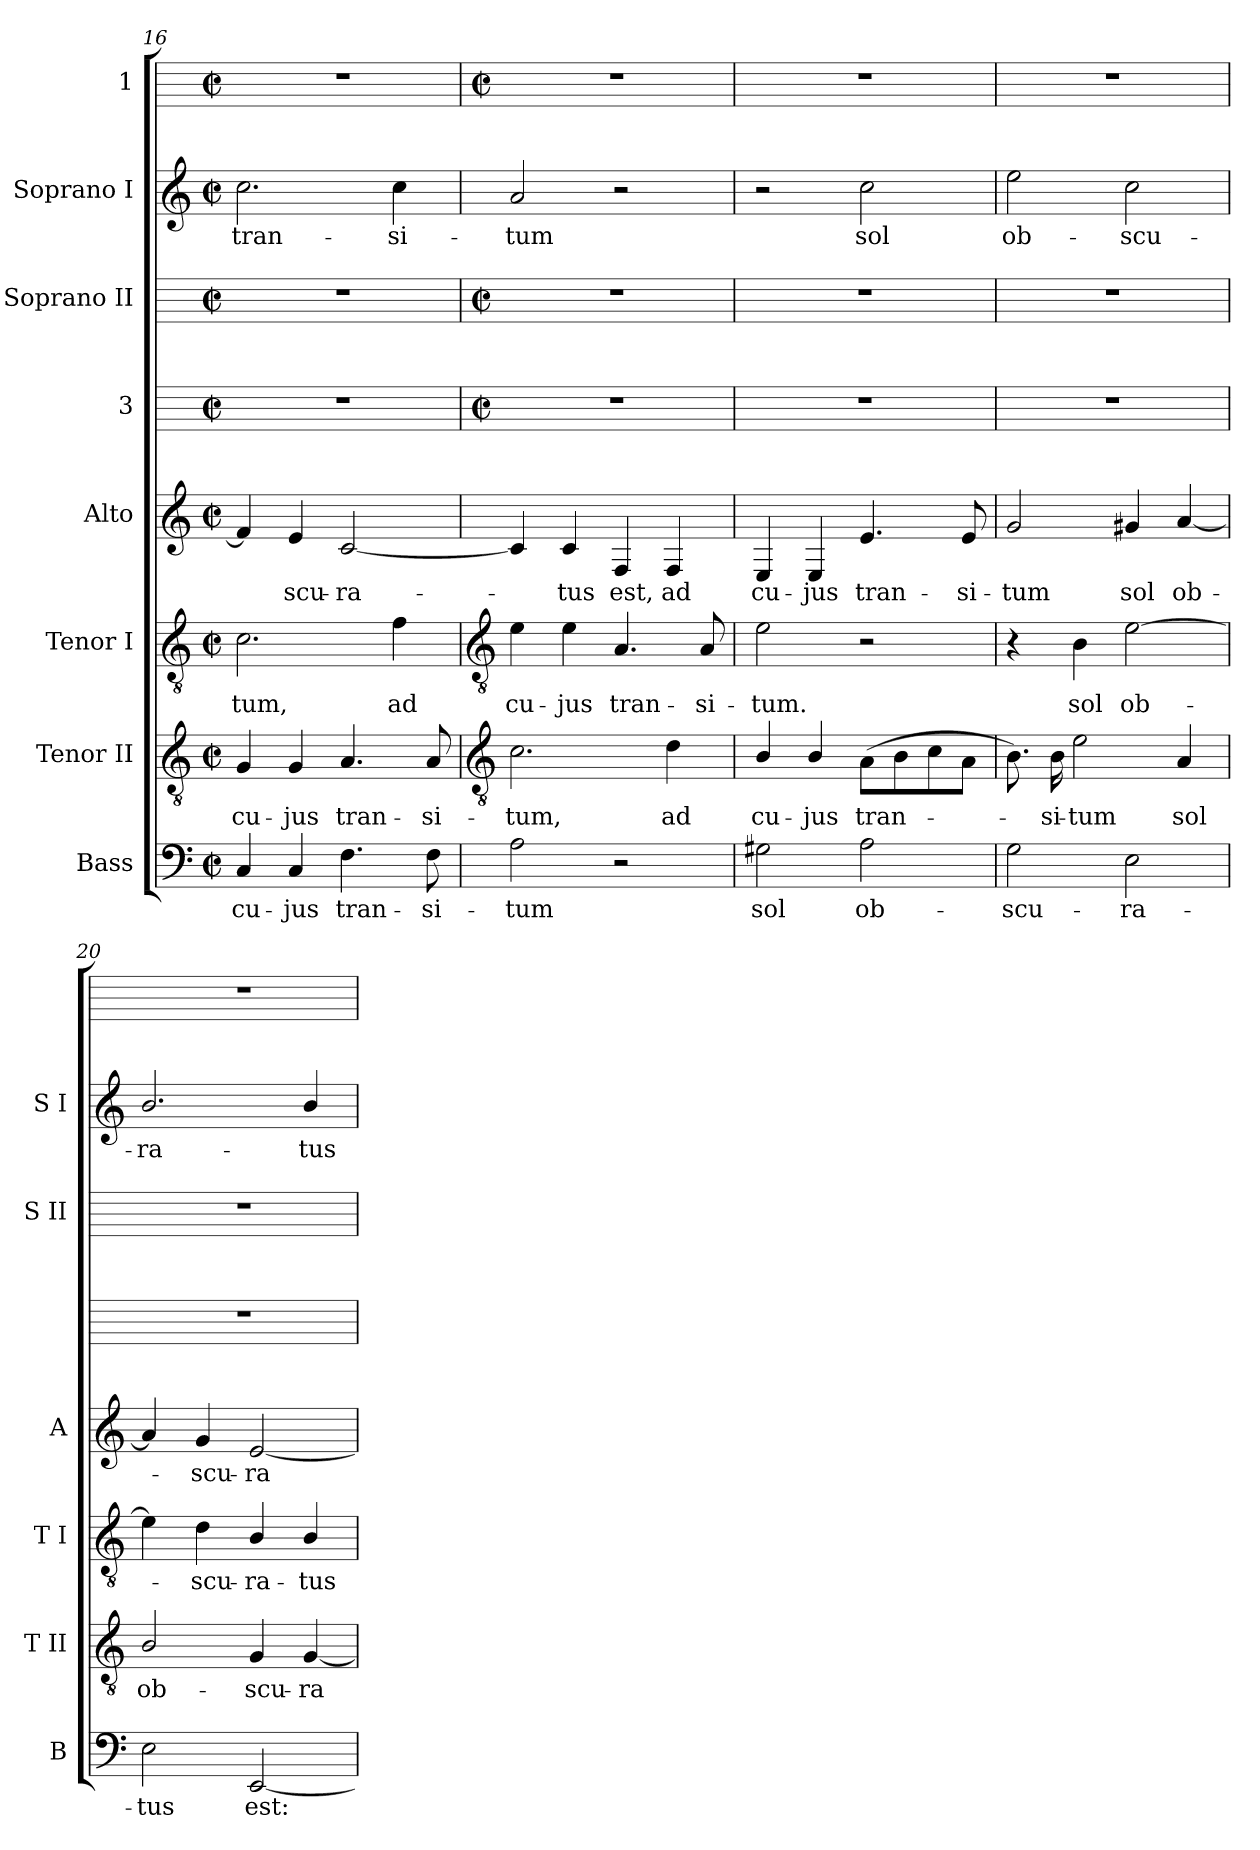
**kern	**text	**kern	**text	**kern	**text	**kern	**text	**kern	**kern	**kern	**text	**kern
*part8	*part8	*part7	*part7	*part6	*part6	*part5	*part5	*part4	*part3	*part2	*part2	*part1
*staff8	*staff8	*staff7	*staff7	*staff6	*staff6	*staff5	*staff5	*staff4	*staff3	*staff2	*staff2	*staff1
*I"Bass	*	*I"Tenor II	*	*I"Tenor I	*	*I"Alto	*	*I"3	*I"Soprano II	*I"Soprano I	*	*I"1
*I'B	*	*I'T II	*	*I'T I	*	*I'A	*	*	*I'S II	*I'S I	*	*
*clefF4	*	*clefGv2	*	*clefGv2	*	*clefG2	*	*	*	*clefG2	*	*
*k[]	*	*k[]	*	*k[]	*	*k[]	*	*	*	*k[]	*	*
*C:	*	*C:	*	*C:	*	*C:	*	*	*	*C:	*	*
*M2/2	*	*M2/2	*	*M2/2	*	*M2/2	*	*M2/2	*M2/2	*M2/2	*	*M2/2
*met(c|)	*	*met(c|)	*	*met(c|)	*	*met(c|)	*	*met(c|)	*met(c|)	*met(c|)	*	*met(c|)
=16	=16	=16	=16	=16	=16	=16	=16	=16	=16	=16	=16	=16
!	!LO:LY:b	!	!LO:LY:b	!	!LO:LY:b	!	!	!	!	!	!LO:LY:b	!
4C	cu-	4G	cu-	2.c	-tum,	4f]	.	1r	1r	2.cc	tran-	1r
!	!LO:LY:b	!	!LO:LY:b	!	!	!	!LO:LY:b	!	!	!	!	!
4C	-jus	4G	-jus	.	.	4e	scu-	.	.	.	.	.
!	!LO:LY:b	!	!LO:LY:b	!	!	!	!LO:LY:b	!	!	!	!	!
4.F	tran-	4.A	tran-	.	.	[2c	-ra-	.	.	.	.	.
!	!	!	!	!	!LO:LY:b	!	!	!	!	!	!LO:LY:b	!
.	.	.	.	4f	ad	.	.	.	.	4cc	-si-	.
!	!LO:LY:b	!	!LO:LY:b	!	!	!	!	!	!	!	!	!
8F	-si-	8A	-si-	.	.	.	.	.	.	.	.	.
!!LO:LB:g=z
=17	=17	=17	=17	=17	=17	=17	=17	=17	=17	=17	=17	=17
*	*	*clefGv2	*	*clefGv2	*	*	*	*	*	*	*	*
*	*	*	*	*	*	*	*	*M2/2	*M2/2	*	*	*M2/2
*	*	*	*	*	*	*	*	*met(c|)	*met(c|)	*	*	*met(c|)
!	!LO:LY:b	!	!LO:LY:b	!	!LO:LY:b	!	!	!	!	!	!LO:LY:b	!
2A	-tum	2.c	-tum,	4e	cu-	4c]	.	1r	1r	2a	-tum	1r
!	!	!	!	!	!LO:LY:b	!	!LO:LY:b	!	!	!	!	!
.	.	.	.	4e	-jus	4c	tus	.	.	.	.	.
!	!	!	!	!	!LO:LY:b	!	!LO:LY:b	!	!	!	!	!
2r	.	.	.	4.A	tran-	4F	est,	.	.	2r	.	.
!	!	!	!LO:LY:b	!	!	!	!LO:LY:b	!	!	!	!	!
.	.	4d	ad	.	.	4F	ad	.	.	.	.	.
!	!	!	!	!	!LO:LY:b	!	!	!	!	!	!	!
.	.	.	.	8AL	-si-	.	.	.	.	.	.	.
=18	=18	=18	=18	=18	=18	=18	=18	=18	=18	=18	=18	=18
!	!LO:LY:b	!	!LO:LY:b	!	!LO:LY:b	!	!LO:LY:b	!	!	!	!	!
2G#X	sol	4B/	cu-	2e	-tum.	4E	cu-	1r	1r	2r	.	1r
!	!	!	!LO:LY:b	!	!	!	!LO:LY:b	!	!	!	!	!
.	.	4B/	-jus	.	.	4E	-jus	.	.	.	.	.
!	!LO:LY:b	!	!LO:LY:b	!	!	!	!LO:LY:b	!	!	!	!LO:LY:b	!
2A	ob-	(>8AL	tran-	2r	.	4.e	tran-	.	.	2cc	sol	.
.	.	8B	.	.	.	.	.	.	.	.	.	.
.	.	8c	.	.	.	.	.	.	.	.	.	.
!	!	!	!	!	!	!	!LO:LY:b	!	!	!	!	!
.	.	8AJ	.	.	.	8e	-si-	.	.	.	.	.
=19	=19	=19	=19	=19	=19	=19	=19	=19	=19	=19	=19	=19
!	!LO:LY:b	!	!	!	!	!	!LO:LY:b	!	!	!	!LO:LY:b	!
2G	-scu-	8.B)	.	4r	.	2g	-tum	1r	1r	2ee	ob-	1r
!	!	!	!LO:LY:b	!	!	!	!	!	!	!	!	!
.	.	16B	si-	.	.	.	.	.	.	.	.	.
!	!	!	!LO:LY:b	!	!LO:LY:b	!	!	!	!	!	!	!
.	.	2e	-tum	4B	sol	.	.	.	.	.	.	.
!	!LO:LY:b	!	!	!	!LO:LY:b	!	!LO:LY:b	!	!	!	!LO:LY:b	!
2E	-ra-	.	.	[2e	ob-	4g#X	sol	.	.	2cc	-scu-	.
!	!	!	!LO:LY:b	!	!	!	!LO:LY:b	!	!	!	!	!
.	.	4A	sol	.	.	[4a	ob-	.	.	.	.	.
=20	=20	=20	=20	=20	=20	=20	=20	=20	=20	=20	=20	=20
!	!LO:LY:b	!	!LO:LY:b	!	!	!	!	!	!	!	!LO:LY:b	!
2E	-tus	2B/	ob-	4e]	.	4a]	.	1r	1r	2.b/	-ra-	1r
!	!	!	!	!	!LO:LY:b	!	!LO:LY:b	!	!	!	!	!
.	.	.	.	4d	scu-	4g	scu-	.	.	.	.	.
!	!LO:LY:b	!	!LO:LY:b	!	!LO:LY:b	!	!LO:LY:b	!	!	!	!	!
[2EE	est:	4G	-scu-	4B/	-ra-	[2e	-ra-	.	.	.	.	.
!	!	!	!LO:LY:b	!	!LO:LY:b	!	!	!	!	!	!LO:LY:b	!
.	.	[4G	-ra-	4B/	-tus	.	.	.	.	4b/	-tus	.
=	=	=	=	=	=	=	=	=	=	=	=	=
*-	*-	*-	*-	*-	*-	*-	*-	*-	*-	*-	*-	*-
